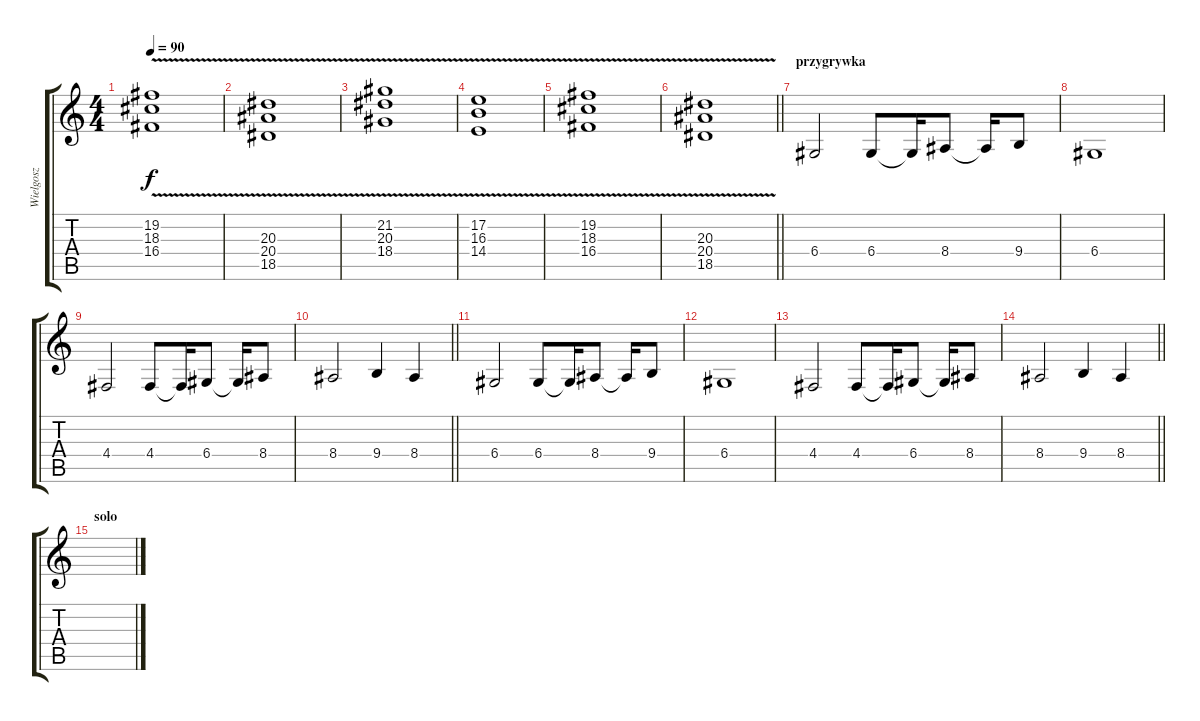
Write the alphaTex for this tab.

\track ("Wielgosz" "Wielgosz") {instrument electricpiano1}
\staff {score tabs}
\tuning (E4 B3 G3 D3 A2 E2) {hide}
\ts (4 4)
\tempo 90
\clef g2
\ks c
(19.2{v} 18.3{v} 16.4{v}).1{dy f} |
(20.3 20.4{v} 18.5).1 |
(21.2{v} 20.3{v} 18.4{v}).1 |
(17.2{v} 16.3{v} 14.4).1 |
(19.2{v} 18.3{v} 16.4{v}).1 |
\barLineRight lightlight
(20.3 20.4{v} 18.5).1 |
\section ("" "przygrywka")
6.4.2 6.4.8 6.4{t}.16 8.4.8 8.4{t}.16 9.4.8 |
6.4.1 |
4.4.2 4.4.8 4.4{t}.16 6.4.8 6.4{t}.16 8.4.8 |
\barLineRight lightlight
8.4.2 9.4.4 8.4.4 |
6.4.2 6.4.8 6.4{t}.16 8.4.8 8.4{t}.16 9.4.8 |
6.4.1 |
4.4.2 4.4.8 4.4{t}.16 6.4.8 6.4{t}.16 8.4.8 |
\barLineRight lightlight
8.4.2 9.4.4 8.4.4 |
\section ("" "solo")
